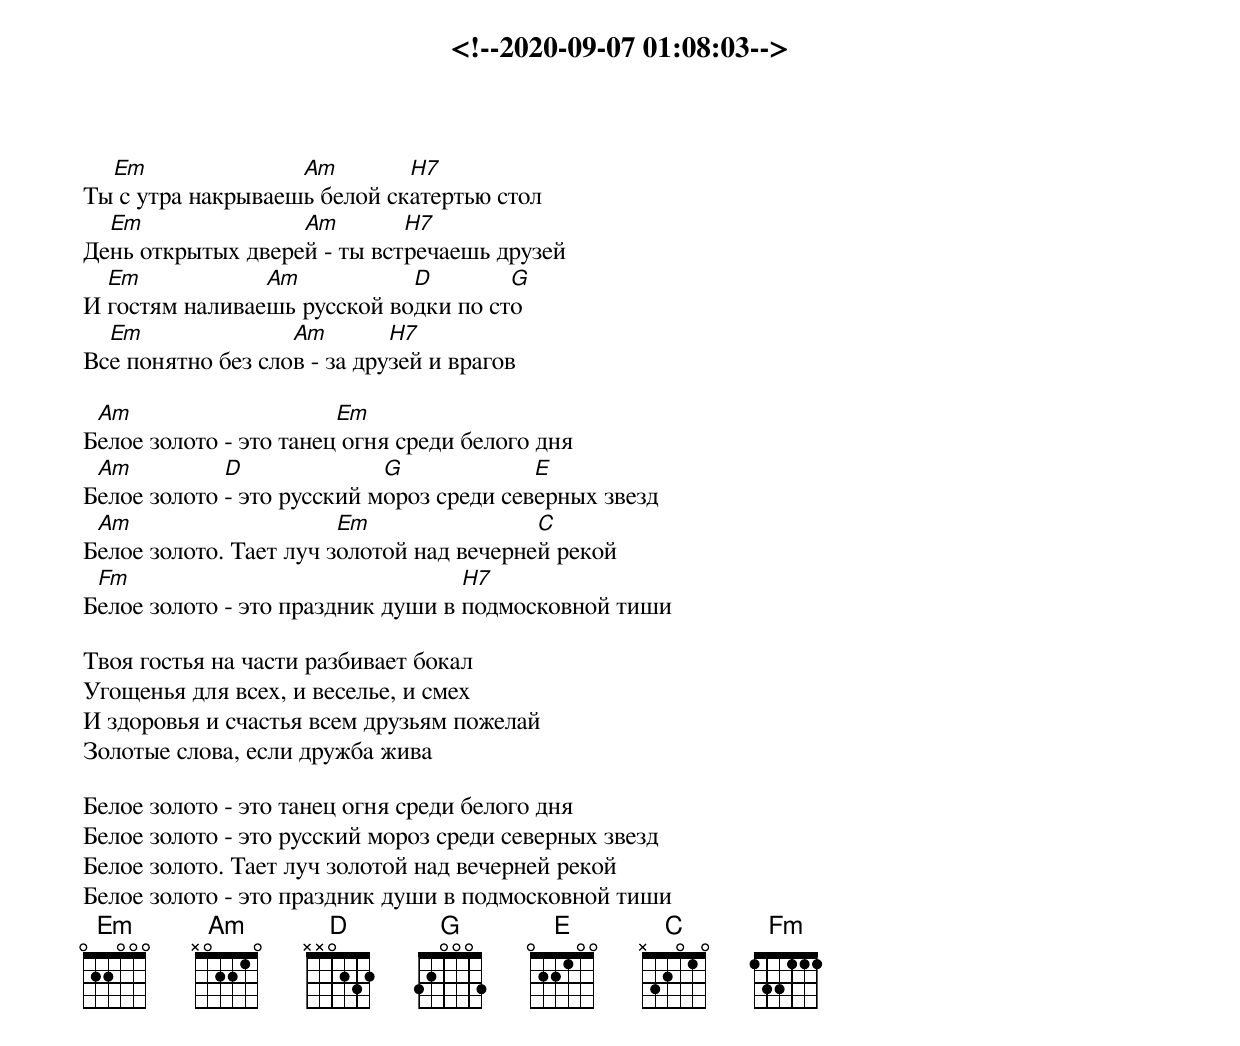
<!--2020-09-07 01:08:03-->
  Em               Am        H7
Ты с утра накрываешь белой скатертью стол
  Em               Am        H7
День открытых дверей - ты встречаешь друзей
  Em            Am           D        G
И гостям наливаешь русской водки по сто
  Em               Am        H7
Все понятно без слов - за друзей и врагов

 Am                     Em
Белое золото - это танец огня среди белого дня
 Am          D              G             E
Белое золото - это русский мороз среди северных звезд
 Am                     Em                C
Белое золото. Тает луч золотой над вечерней рекой
 Fm                                H7
Белое золото - это праздник души в подмосковной тиши

Твоя гостья на части разбивает бокал
Угощенья для всех, и веселье, и смех
И здоровья и счастья всем друзьям пожелай
Золотые слова, если дружба жива

Белое золото - это танец огня среди белого дня
Белое золото - это русский мороз среди северных звезд
Белое золото. Тает луч золотой над вечерней рекой
Белое золото - это праздник души в подмосковной тиши
